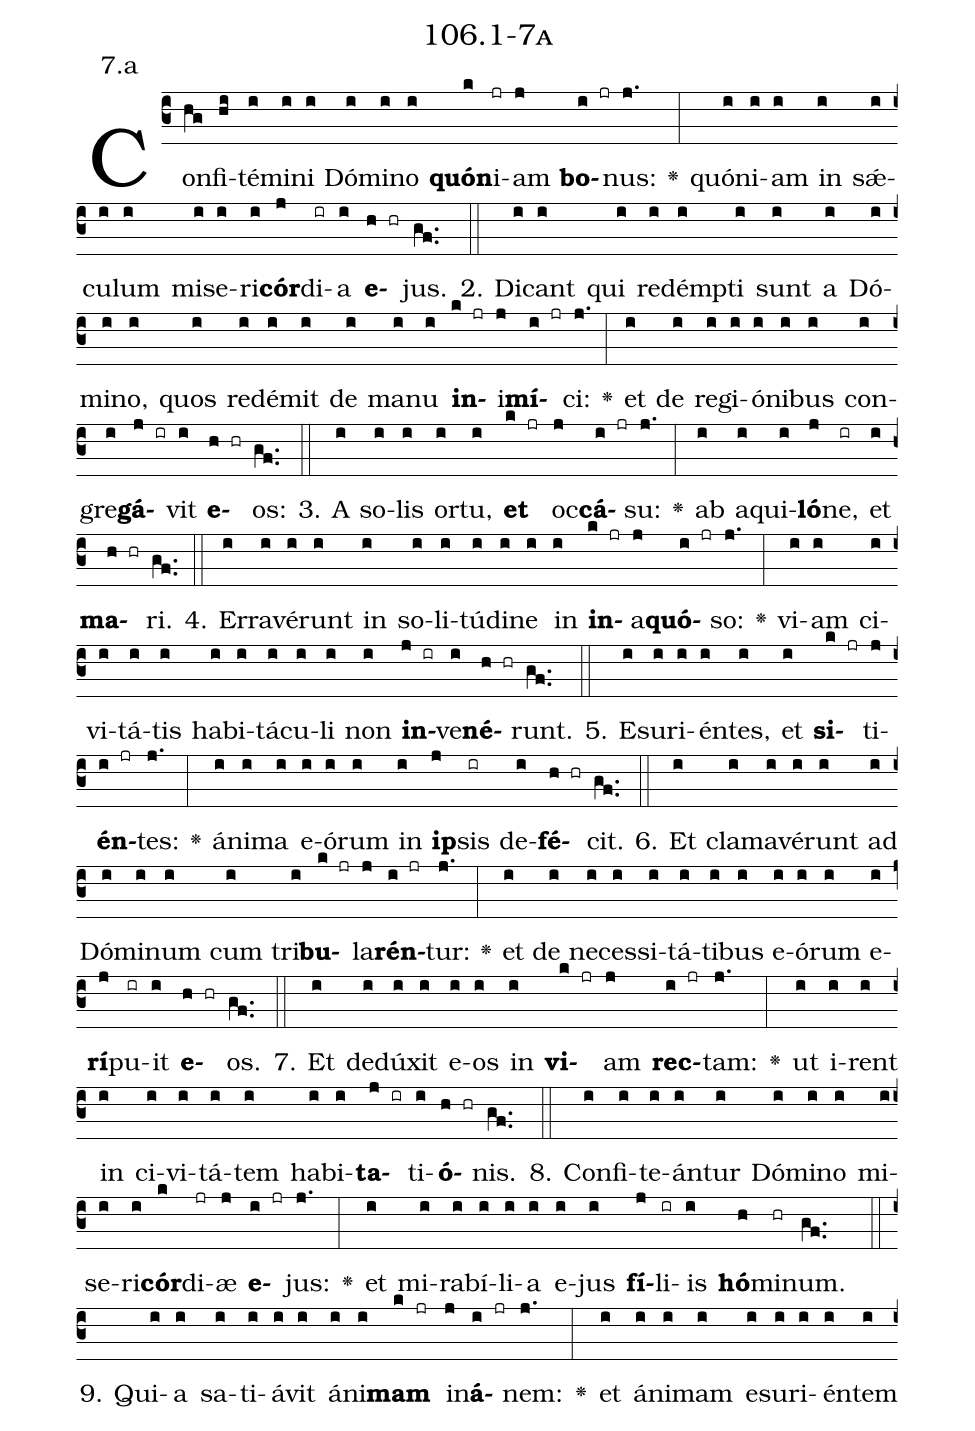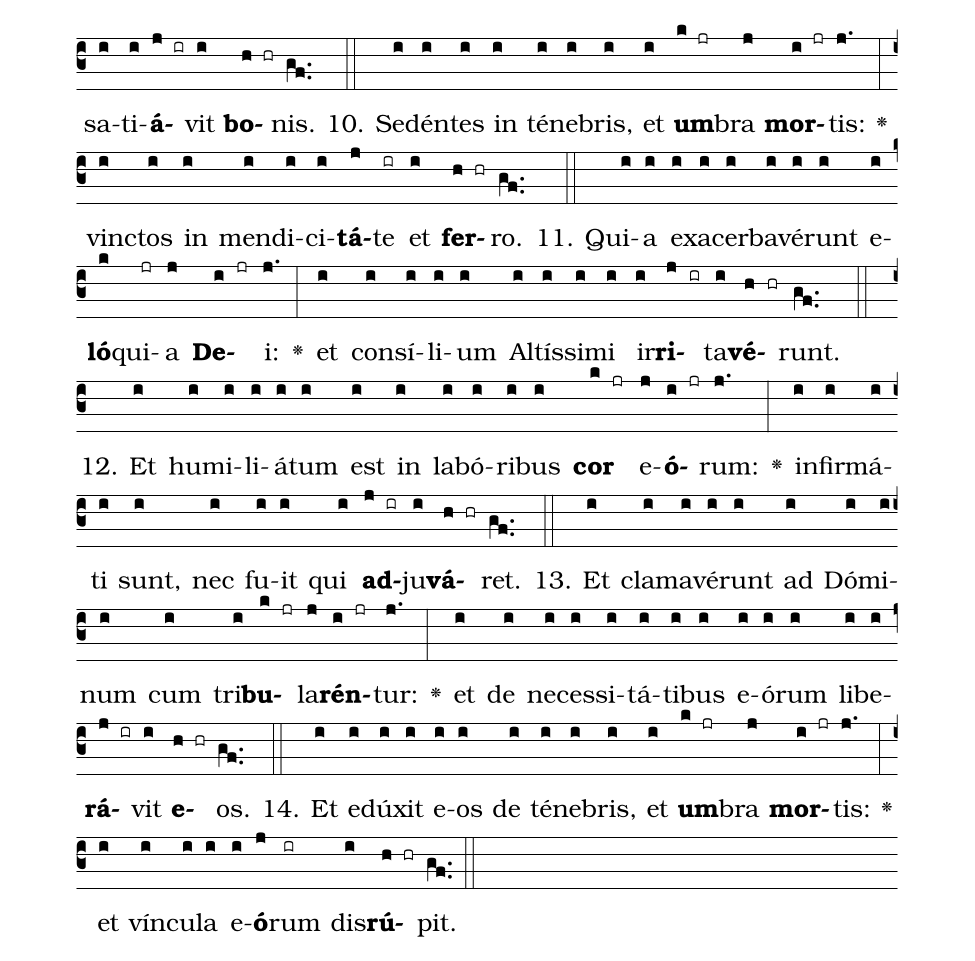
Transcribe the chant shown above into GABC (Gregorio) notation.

name: 106.1-7a;
annotation: 7.a;
%%
(c3)Con(hg)fi(hi)té(i)mi(i)ni(i) Dó(i)mi(i)no(i) <b>quón</b>(k)i(jr)am(j) <b>bo</b>(i jr)nus:(j.) <v>\greheightstar</v>(:) quón(i)i(i)am(i) in(i) sǽ(i)cu(i)lum(i) mi(i)se(i)ri(i)<b>cór</b>(j)di(ir)a(i) <b>e</b>(h hr)jus.(gf..) (::)
2. Di(i)cant(i) qui(i) red(i)émp(i)ti(i) sunt(i) a(i) Dó(i)mi(i)no,(i) quos(i) red(i)é(i)mit(i) de(i) ma(i)nu(i) <b>in</b>(k jr)i(j)<b>mí</b>(i jr)ci:(j.) <v>\greheightstar</v>(:) et(i) de(i) re(i)gi(i)ó(i)ni(i)bus(i) con(i)gre(i)<b>gá</b>(j ir)vit(i) <b>e</b>(h hr)os:(gf..) (::)
3. A(i) so(i)lis(i) or(i)tu,(i) <b>et</b>(k jr) oc(j)<b>cá</b>(i jr)su:(j.) <v>\greheightstar</v>(:) ab(i) a(i)qui(i)<b>ló</b>(j)ne,(ir) et(i) <b>ma</b>(h hr)ri.(gf..) (::)
4. Er(i)ra(i)vé(i)runt(i) in(i) so(i)li(i)tú(i)di(i)ne(i) in(i) <b>in</b>(k jr)a(j)<b>quó</b>(i jr)so:(j.) <v>\greheightstar</v>(:) vi(i)am(i) ci(i)vi(i)tá(i)tis(i) ha(i)bi(i)tá(i)cu(i)li(i) non(i) <b>in</b>(j ir)ve(i)<b>né</b>(h hr)runt.(gf..) (::)
5. E(i)su(i)ri(i)én(i)tes,(i) et(i) <b>si</b>(k jr)ti(j)<b>én</b>(i jr)tes:(j.) <v>\greheightstar</v>(:) á(i)ni(i)ma(i) e(i)ó(i)rum(i) in(i) <b>ip</b>(j)sis(ir) de(i)<b>fé</b>(h hr)cit.(gf..) (::)
6. Et(i) cla(i)ma(i)vé(i)runt(i) ad(i) Dó(i)mi(i)num(i) cum(i) tri(i)<b>bu</b>(k jr)la(j)<b>rén</b>(i jr)tur:(j.) <v>\greheightstar</v>(:) et(i) de(i) ne(i)ces(i)si(i)tá(i)ti(i)bus(i) e(i)ó(i)rum(i) e(i)<b>rí</b>(j)pu(ir)it(i) <b>e</b>(h hr)os.(gf..) (::)
7. Et(i) de(i)dú(i)xit(i) e(i)os(i) in(i) <b>vi</b>(k jr)am(j) <b>rec</b>(i jr)tam:(j.) <v>\greheightstar</v>(:) ut(i) i(i)rent(i) in(i) ci(i)vi(i)tá(i)tem(i) ha(i)bi(i)<b>ta</b>(j ir)ti(i)<b>ó</b>(h hr)nis.(gf..) (::)
8. Con(i)fi(i)te(i)án(i)tur(i) Dó(i)mi(i)no(i) mi(i)se(i)ri(i)<b>cór</b>(k)di(jr)æ(j) <b>e</b>(i jr)jus:(j.) <v>\greheightstar</v>(:) et(i) mi(i)ra(i)bí(i)li(i)a(i) e(i)jus(i) <b>fí</b>(j)li(ir)is(i) <b>hó</b>(h)mi(hr)num.(gf..) (::)
9. Qui(i)a(i) sa(i)ti(i)á(i)vit(i) á(i)ni(i)<b>mam</b>(k jr) in(j)<b>á</b>(i jr)nem:(j.) <v>\greheightstar</v>(:) et(i) á(i)ni(i)mam(i) e(i)su(i)ri(i)én(i)tem(i) sa(i)ti(i)<b>á</b>(j ir)vit(i) <b>bo</b>(h hr)nis.(gf..) (::)
10. Se(i)dén(i)tes(i) in(i) té(i)ne(i)bris,(i) et(i) <b>um</b>(k jr)bra(j) <b>mor</b>(i jr)tis:(j.) <v>\greheightstar</v>(:) vinc(i)tos(i) in(i) men(i)di(i)ci(i)<b>tá</b>(j)te(ir) et(i) <b>fer</b>(h hr)ro.(gf..) (::)
11. Qui(i)a(i) ex(i)a(i)cer(i)ba(i)vé(i)runt(i) e(i)<b>ló</b>(k)qui(jr)a(j) <b>De</b>(i jr)i:(j.) <v>\greheightstar</v>(:) et(i) con(i)sí(i)li(i)um(i) Al(i)tís(i)si(i)mi(i) ir(i)<b>ri</b>(j ir)ta(i)<b>vé</b>(h hr)runt.(gf..) (::)
12. Et(i) hu(i)mi(i)li(i)á(i)tum(i) est(i) in(i) la(i)bó(i)ri(i)bus(i) <b>cor</b>(k jr) e(j)<b>ó</b>(i jr)rum:(j.) <v>\greheightstar</v>(:) in(i)fir(i)má(i)ti(i) sunt,(i) nec(i) fu(i)it(i) qui(i) <b>ad</b>(j ir)ju(i)<b>vá</b>(h hr)ret.(gf..) (::)
13. Et(i) cla(i)ma(i)vé(i)runt(i) ad(i) Dó(i)mi(i)num(i) cum(i) tri(i)<b>bu</b>(k jr)la(j)<b>rén</b>(i jr)tur:(j.) <v>\greheightstar</v>(:) et(i) de(i) ne(i)ces(i)si(i)tá(i)ti(i)bus(i) e(i)ó(i)rum(i) li(i)be(i)<b>rá</b>(j ir)vit(i) <b>e</b>(h hr)os.(gf..) (::)
14. Et(i) e(i)dú(i)xit(i) e(i)os(i) de(i) té(i)ne(i)bris,(i) et(i) <b>um</b>(k jr)bra(j) <b>mor</b>(i jr)tis:(j.) <v>\greheightstar</v>(:) et(i) vín(i)cu(i)la(i) e(i)<b>ó</b>(j)rum(ir) dis(i)<b>rú</b>(h hr)pit.(gf..) (::)
